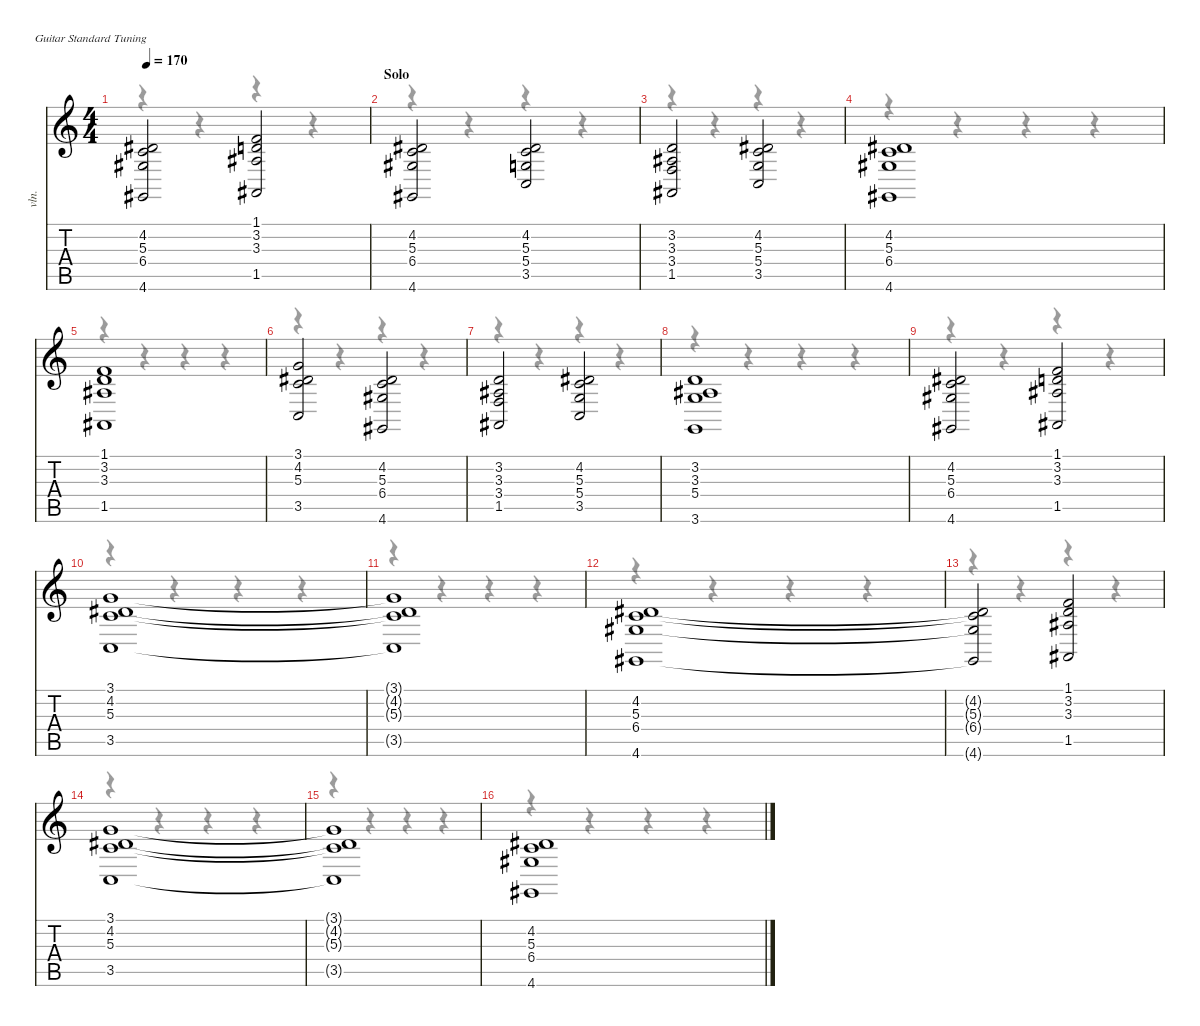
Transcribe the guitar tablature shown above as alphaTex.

\hideDynamics
\bracketExtendMode nobrackets
\otherSystemsTrackNameOrientation horizontal
\track ("Ensemble" "vln.") {instrument stringensemble1}
\staff {score tabs}
\tuning (E4 B3 G3 D3 A2 E2)
\voice
\ts (4 4)
\scale
1.09391
\tempo 170
\accidentals auto
\clef g2
\ottava regular
\simile none
\ks c
(4.2{t acc #} 5.3{t} 6.4{t acc #} 4.6{t acc #}).2{dy f} (1.1 3.2 3.3{acc #} 1.5{acc #}).2 |
\section ("" "Solo")
\scale
0.978277 (4.2{acc #} 5.3 6.4{acc #} 4.6{acc #}).2 (4.2{acc #} 5.3 5.4 3.5).2 |
\scale
0.978277 (3.2 3.3{acc #} 3.4 1.5{acc #}).2 (4.2{acc #} 5.3 5.4 3.5).2 |
\scale
0.978277 (4.2{acc #} 5.3 6.4{acc #} 4.6{acc #}).1 |
\scale
0.978277 (1.1 3.2 3.3{acc #} 1.5{acc #}).1 |
\scale
0.992988 (3.1 4.2{acc #} 5.3 3.5).2 (4.2{acc #} 5.3 6.4{acc #} 4.6{acc #}).2 |
\scale
1.06188 (3.2 3.3{acc #} 3.4 1.5{acc #}).2 (4.2{acc #} 5.3 5.4 3.5).2 |
\scale
0.988084 (3.2 3.3{acc #} 5.4 3.6).1 |
\scale
0.986122 (4.2{acc #} 5.3 6.4{acc #} 4.6{acc #}).2 (1.1 3.2 3.3{acc #} 1.5{acc #}).2 |
\section ("" "")
\scale
0.975825 (3.1 4.2{acc #} 5.3 3.5).1 |
\scale
0.988084 (3.1{t} 4.2{t acc #} 5.3{t} 3.5{t}).1 |
\scale
1.0664 (4.2{acc #} 5.3 6.4{acc #} 4.6{acc #}).1 |
\scale
0.980336 (4.2{t acc #} 5.3{t} 6.4{t acc #} 4.6{t acc #}).2 (1.1 3.2 3.3{acc #} 1.5{acc #}).2 |
\scale
0.980336 (3.1 4.2{acc #} 5.3 3.5).1 |
\scale
0.992595 (3.1{t} 4.2{t acc #} 5.3{t} 3.5{t}).1 |
\scale
0.980336 (4.2{acc #} 5.3 6.4{acc #} 4.6{acc #}).1
\voice
\clef g2
\ottava regular
\simile none
\ks c
r.4{dy mf} r.4 r.4 r.4 |
r.4 r.4 r.4 r.4 |
r.4 r.4 r.4 r.4 |
r.4 r.4 r.4 r.4 |
r.4 r.4 r.4 r.4 |
r.4 r.4 r.4 r.4 |
r.4 r.4 r.4 r.4 |
r.4 r.4 r.4 r.4 |
r.4 r.4 r.4 r.4 |
r.4 r.4 r.4 r.4 |
r.4 r.4 r.4 r.4 |
r.4 r.4 r.4 r.4 |
r.4 r.4 r.4 r.4 |
r.4 r.4 r.4 r.4 |
r.4 r.4 r.4 r.4 |
r.4 r.4 r.4 r.4
